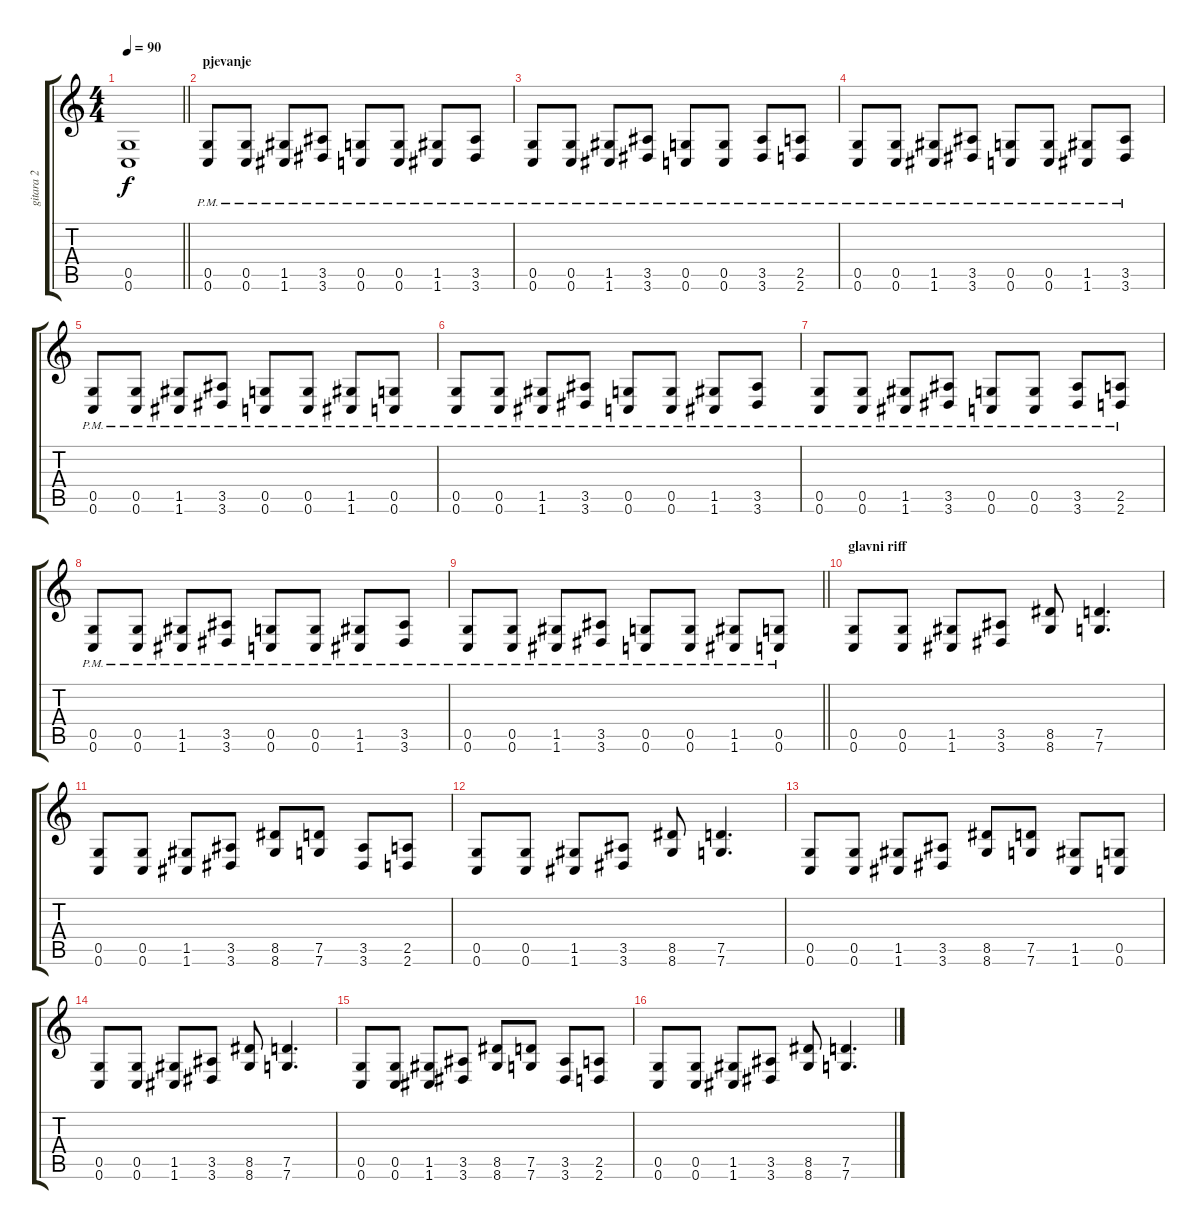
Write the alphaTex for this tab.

\track ("gitara 2" "gitara 2") {instrument distortionguitar}
\staff {score tabs}
\tuning (D4 A3 F3 C3 G2 C2) {hide}
\ts (4 4)
\tempo 90
\clef g2
\barLineRight lightlight
\ks c
(0.5 0.6).1{dy f} |
\section ("" "pjevanje")
(0.5{pm} 0.6{pm}).8 (0.5{pm} 0.6{pm}).8 (1.5{pm} 1.6{pm}).8 (3.5{pm} 3.6{pm}).8 (0.5{pm} 0.6{pm}).8 (0.5{pm} 0.6{pm}).8 (1.5{pm} 1.6{pm}).8 (3.5{pm} 3.6{pm}).8 |
(0.5{pm} 0.6{pm}).8 (0.5{pm} 0.6{pm}).8 (1.5{pm} 1.6{pm}).8 (3.5{pm} 3.6{pm}).8 (0.5{pm} 0.6{pm}).8 (0.5{pm} 0.6{pm}).8 (3.5{pm} 3.6{pm}).8 (2.5{pm} 2.6{pm}).8 |
(0.5{pm} 0.6{pm}).8 (0.5{pm} 0.6{pm}).8 (1.5{pm} 1.6{pm}).8 (3.5{pm} 3.6{pm}).8 (0.5{pm} 0.6{pm}).8 (0.5{pm} 0.6{pm}).8 (1.5{pm} 1.6{pm}).8 (3.5{pm} 3.6{pm}).8 |
(0.5{pm} 0.6{pm}).8 (0.5{pm} 0.6{pm}).8 (1.5{pm} 1.6{pm}).8 (3.5{pm} 3.6{pm}).8 (0.5{pm} 0.6{pm}).8 (0.5{pm} 0.6{pm}).8 (1.5{pm} 1.6{pm}).8 (0.5{pm} 0.6{pm}).8 |
(0.5{pm} 0.6{pm}).8 (0.5{pm} 0.6{pm}).8 (1.5{pm} 1.6{pm}).8 (3.5{pm} 3.6{pm}).8 (0.5{pm} 0.6{pm}).8 (0.5{pm} 0.6{pm}).8 (1.5{pm} 1.6{pm}).8 (3.5{pm} 3.6{pm}).8 |
(0.5{pm} 0.6{pm}).8 (0.5{pm} 0.6{pm}).8 (1.5{pm} 1.6{pm}).8 (3.5{pm} 3.6{pm}).8 (0.5{pm} 0.6{pm}).8 (0.5{pm} 0.6{pm}).8 (3.5{pm} 3.6{pm}).8 (2.5{pm} 2.6{pm}).8 |
(0.5{pm} 0.6{pm}).8 (0.5{pm} 0.6{pm}).8 (1.5{pm} 1.6{pm}).8 (3.5{pm} 3.6{pm}).8 (0.5{pm} 0.6{pm}).8 (0.5{pm} 0.6{pm}).8 (1.5{pm} 1.6{pm}).8 (3.5{pm} 3.6{pm}).8 |
\barLineRight lightlight
(0.5{pm} 0.6{pm}).8 (0.5{pm} 0.6{pm}).8 (1.5{pm} 1.6{pm}).8 (3.5{pm} 3.6{pm}).8 (0.5{pm} 0.6{pm}).8 (0.5{pm} 0.6{pm}).8 (1.5{pm} 1.6{pm}).8 (0.5{pm} 0.6{pm}).8 |
\section ("" "glavni riff")
(0.5 0.6).8 (0.5 0.6).8 (1.5 1.6).8 (3.5 3.6).8 (8.5 8.6).8 (7.5 7.6).4{d} |
(0.5 0.6).8 (0.5 0.6).8 (1.5 1.6).8 (3.5 3.6).8 (8.5 8.6).8 (7.5 7.6).8 (3.5 3.6).8 (2.5 2.6).8 |
(0.5 0.6).8 (0.5 0.6).8 (1.5 1.6).8 (3.5 3.6).8 (8.5 8.6).8 (7.5 7.6).4{d} |
(0.5 0.6).8 (0.5 0.6).8 (1.5 1.6).8 (3.5 3.6).8 (8.5 8.6).8 (7.5 7.6).8 (1.5 1.6).8 (0.5 0.6).8 |
(0.5 0.6).8 (0.5 0.6).8 (1.5 1.6).8 (3.5 3.6).8 (8.5 8.6).8 (7.5 7.6).4{d} |
(0.5 0.6).8 (0.5 0.6).8 (1.5 1.6).8 (3.5 3.6).8 (8.5 8.6).8 (7.5 7.6).8 (3.5 3.6).8 (2.5 2.6).8 |
(0.5 0.6).8 (0.5 0.6).8 (1.5 1.6).8 (3.5 3.6).8 (8.5 8.6).8 (7.5 7.6).4{d}
